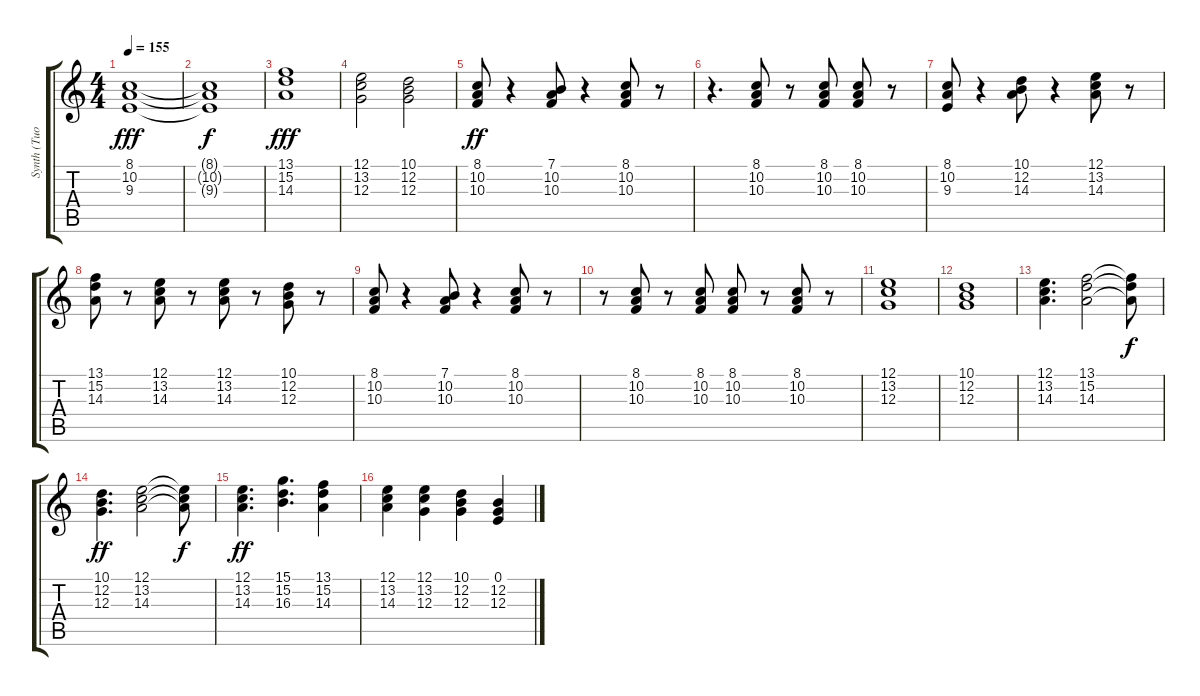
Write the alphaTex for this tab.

\track ("Synth (Tuomas)" "Synth (Tuo") {instrument pad2warm}
\staff {score tabs}
\tuning (E4 B3 G3 D3 A2 E2) {hide}
\ts (4 4)
\tempo 155
\clef g2
\ks c
(8.1 10.2 9.3).1{dy fff} |
(8.1{t} 10.2{t} 9.3{t}).1{dy f} |
(13.1 15.2 14.3).1{dy fff} |
(12.1 13.2 12.3).2 (10.1 12.2 12.3).2 |
(8.1 10.2 10.3).8{dy ff volume 12 instrument stringensemble1} r.4 (7.1 10.2 10.3).8 r.4 (8.1 10.2 10.3).8 r.8 |
r.4{d} (8.1 10.2 10.3).8 r.8 (8.1 10.2 10.3).8 (8.1 10.2 10.3).8 r.8 |
(8.1 10.2 9.3).8 r.4 (10.1 12.2 14.3).8 r.4 (12.1 13.2 14.3).8 r.8 |
(13.1 15.2 14.3).8 r.8 (12.1 13.2 14.3).8 r.8 (12.1 13.2 14.3).8 r.8 (10.1 12.2 12.3).8 r.8 |
(8.1 10.2 10.3).8 r.4 (7.1 10.2 10.3).8 r.4 (8.1 10.2 10.3).8 r.8 |
r.8 (8.1 10.2 10.3).8 r.8 (8.1 10.2 10.3).8 (8.1 10.2 10.3).8 r.8 (8.1 10.2 10.3).8 r.8 |
(12.1 13.2 12.3).1 |
(10.1 12.2 12.3).1 |
(12.1 13.2 14.3).4{d} (13.1 15.2 14.3).2 (13.1{t} 15.2{t} 14.3{t}).8{dy f} |
(10.1 12.2 12.3).4{d dy ff} (12.1 13.2 14.3).2 (12.1{t} 13.2{t} 14.3{t}).8{dy f} |
(12.1 13.2 14.3).4{d dy ff} (15.1 15.2 16.3).4{d} (13.1 15.2 14.3).4 |
(12.1 13.2 14.3).4 (12.1 13.2 12.3).4 (10.1 12.2 12.3).4 (0.1 12.2 12.3).4
